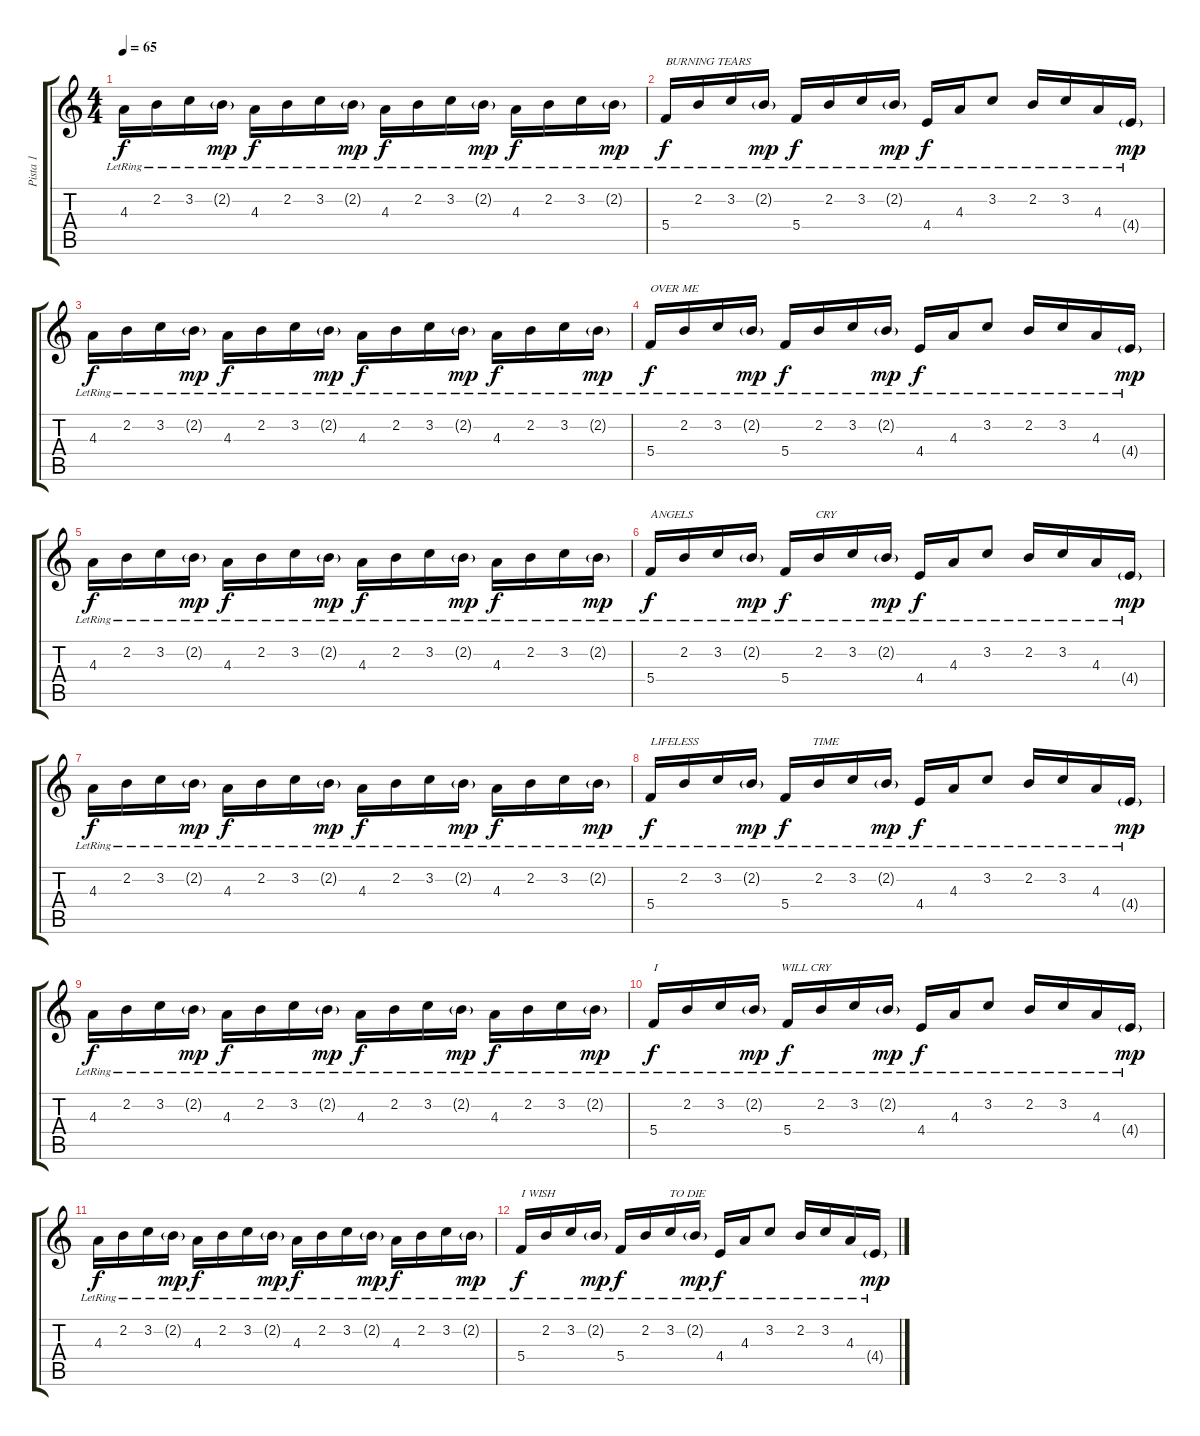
\track ("Pista 1" "Pista 1") {instrument acousticguitarsteel}
\staff {score tabs}
\tuning (D4 A3 F3 C3 G2 C2) {hide}
\ts (4 4)
\tempo 65
\clef g2
\ks c
4.3{lr}.16{dy f} 2.2{lr}.16 3.2{lr}.16 2.2{g lr}.16{dy mp} 4.3{lr}.16{dy f} 2.2{lr}.16 3.2{lr}.16 2.2{g lr}.16{dy mp} 4.3{lr}.16{dy f} 2.2{lr}.16 3.2{lr}.16 2.2{g lr}.16{dy mp} 4.3{lr}.16{dy f} 2.2{lr}.16 3.2{lr}.16 2.2{g lr}.16{dy mp} |
5.4{lr}.16{txt "BURNING TEARS" dy f} 2.2{lr}.16 3.2{lr}.16 2.2{g lr}.16{dy mp} 5.4{lr}.16{dy f} 2.2{lr}.16 3.2{lr}.16 2.2{g lr}.16{dy mp} 4.4{lr}.16{dy f} 4.3{lr}.16 3.2{lr}.8 2.2{lr}.16 3.2{lr}.16 4.3{lr}.16 4.4{g lr}.16{dy mp} |
4.3{lr}.16{dy f} 2.2{lr}.16 3.2{lr}.16 2.2{g lr}.16{dy mp} 4.3{lr}.16{dy f} 2.2{lr}.16 3.2{lr}.16 2.2{g lr}.16{dy mp} 4.3{lr}.16{dy f} 2.2{lr}.16 3.2{lr}.16 2.2{g lr}.16{dy mp} 4.3{lr}.16{dy f} 2.2{lr}.16 3.2{lr}.16 2.2{g lr}.16{dy mp} |
5.4{lr}.16{txt "OVER ME" dy f} 2.2{lr}.16 3.2{lr}.16 2.2{g lr}.16{dy mp} 5.4{lr}.16{dy f} 2.2{lr}.16 3.2{lr}.16 2.2{g lr}.16{dy mp} 4.4{lr}.16{dy f} 4.3{lr}.16 3.2{lr}.8 2.2{lr}.16 3.2{lr}.16 4.3{lr}.16 4.4{g lr}.16{dy mp} |
4.3{lr}.16{dy f} 2.2{lr}.16 3.2{lr}.16 2.2{g lr}.16{dy mp} 4.3{lr}.16{dy f} 2.2{lr}.16 3.2{lr}.16 2.2{g lr}.16{dy mp} 4.3{lr}.16{dy f} 2.2{lr}.16 3.2{lr}.16 2.2{g lr}.16{dy mp} 4.3{lr}.16{dy f} 2.2{lr}.16 3.2{lr}.16 2.2{g lr}.16{dy mp} |
5.4{lr}.16{txt "ANGELS                                         CRY" dy f} 2.2{lr}.16 3.2{lr}.16 2.2{g lr}.16{dy mp} 5.4{lr}.16{dy f} 2.2{lr}.16 3.2{lr}.16 2.2{g lr}.16{dy mp} 4.4{lr}.16{dy f} 4.3{lr}.16 3.2{lr}.8 2.2{lr}.16 3.2{lr}.16 4.3{lr}.16 4.4{g lr}.16{dy mp} |
4.3{lr}.16{dy f} 2.2{lr}.16 3.2{lr}.16 2.2{g lr}.16{dy mp} 4.3{lr}.16{dy f} 2.2{lr}.16 3.2{lr}.16 2.2{g lr}.16{dy mp} 4.3{lr}.16{dy f} 2.2{lr}.16 3.2{lr}.16 2.2{g lr}.16{dy mp} 4.3{lr}.16{dy f} 2.2{lr}.16 3.2{lr}.16 2.2{g lr}.16{dy mp} |
5.4{lr}.16{txt "LIFELESS                                      TIME" dy f} 2.2{lr}.16 3.2{lr}.16 2.2{g lr}.16{dy mp} 5.4{lr}.16{dy f} 2.2{lr}.16 3.2{lr}.16 2.2{g lr}.16{dy mp} 4.4{lr}.16{dy f} 4.3{lr}.16 3.2{lr}.8 2.2{lr}.16 3.2{lr}.16 4.3{lr}.16 4.4{g lr}.16{dy mp} |
4.3{lr}.16{dy f} 2.2{lr}.16 3.2{lr}.16 2.2{g lr}.16{dy mp} 4.3{lr}.16{dy f} 2.2{lr}.16 3.2{lr}.16 2.2{g lr}.16{dy mp} 4.3{lr}.16{dy f} 2.2{lr}.16 3.2{lr}.16 2.2{g lr}.16{dy mp} 4.3{lr}.16{dy f} 2.2{lr}.16 3.2{lr}.16 2.2{g lr}.16{dy mp} |
5.4{lr}.16{txt "I                                         WILL CRY" dy f} 2.2{lr}.16 3.2{lr}.16 2.2{g lr}.16{dy mp} 5.4{lr}.16{dy f} 2.2{lr}.16 3.2{lr}.16 2.2{g lr}.16{dy mp} 4.4{lr}.16{dy f} 4.3{lr}.16 3.2{lr}.8 2.2{lr}.16 3.2{lr}.16 4.3{lr}.16 4.4{g lr}.16{dy mp} |
4.3{lr}.16{dy f} 2.2{lr}.16 3.2{lr}.16 2.2{g lr}.16{dy mp} 4.3{lr}.16{dy f} 2.2{lr}.16 3.2{lr}.16 2.2{g lr}.16{dy mp} 4.3{lr}.16{dy f} 2.2{lr}.16 3.2{lr}.16 2.2{g lr}.16{dy mp} 4.3{lr}.16{dy f} 2.2{lr}.16 3.2{lr}.16 2.2{g lr}.16{dy mp} |
5.4{lr}.16{txt "I WISH                                      TO DIE" dy f} 2.2{lr}.16 3.2{lr}.16 2.2{g lr}.16{dy mp} 5.4{lr}.16{dy f} 2.2{lr}.16 3.2{lr}.16 2.2{g lr}.16{dy mp} 4.4{lr}.16{dy f} 4.3{lr}.16 3.2{lr}.8 2.2{lr}.16 3.2{lr}.16 4.3{lr}.16 4.4{g lr}.16{dy mp}
